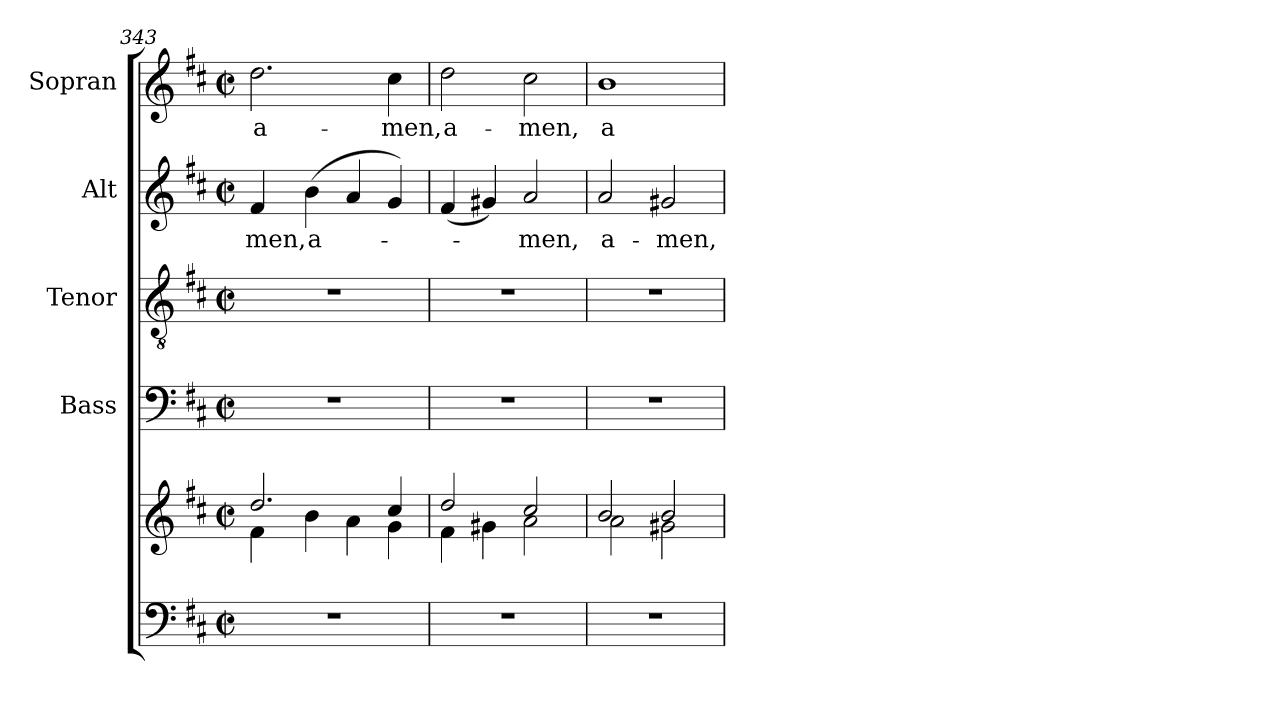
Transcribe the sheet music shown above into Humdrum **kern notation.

**kern	**kern	**kern	**kern	**kern	**text	**kern	**text
*part5	*part5	*part4	*part3	*part2	*part2	*part1	*part1
*staff6	*staff5	*staff4	*staff3	*staff2	*staff2	*staff1	*staff1
*	*	*I"Bass	*I"Tenor	*I"Alt	*	*I"Sopran	*
*	*	*I'B.	*I'T.	*I'A.	*	*I'S.	*
*clefF4	*clefG2	*clefF4	*clefGv2	*clefG2	*	*clefG2	*
*k[f#c#]	*k[f#c#]	*k[f#c#]	*k[f#c#]	*k[f#c#]	*	*k[f#c#]	*
*D:	*D:	*D:	*D:	*D:	*	*D:	*
*M2/2	*M2/2	*M2/2	*M2/2	*M2/2	*	*M2/2	*
*met(c|)	*met(c|)	*met(c|)	*met(c|)	*met(c|)	*	*met(c|)	*
=343	=343	=343	=343	=343	=343	=343	=343
*	*^	*	*	*	*	*	*
!	!	!	!	!	!	!LO:LY:b	!	!LO:LY:b
1r	2.dd/	4f#\	1r	1r	4f#/	-men,	2.dd\	a-
!	!	!	!	!	!	!LO:LY:b	!	!
.	.	4b\	.	.	(>4b\	a-	.	.
.	.	4a\	.	.	4a/	.	.	.
!	!	!	!	!	!	!	!	!LO:LY:b
.	4cc#/	4g\	.	.	4g/)	.	4cc#\	-men,
=344	=344	=344	=344	=344	=344	=344	=344	=344
!	!	!	!	!	!	!	!	!LO:LY:b
1r	2dd/	4f#\	1r	1r	(<4f#/	.	2dd\	a-
.	.	4g#X\	.	.	4g#X/)	.	.	.
!	!	!	!	!	!	!LO:LY:b	!	!LO:LY:b
.	2cc#/	2a\	.	.	2a/	-men,	2cc#\	-men,
=345	=345	=345	=345	=345	=345	=345	=345	=345
!	!	!	!	!	!	!LO:LY:b	!	!LO:LY:b
1r	2b/	2a\	1r	1r	2a/	a-	1b	a-
!	!	!	!	!	!	!LO:LY:b	!	!
.	2b/	2g#X\	.	.	2g#X/	-men,	.	.
*	*v	*v	*	*	*	*	*	*
=	=	=	=	=	=	=	=
*-	*-	*-	*-	*-	*-	*-	*-
